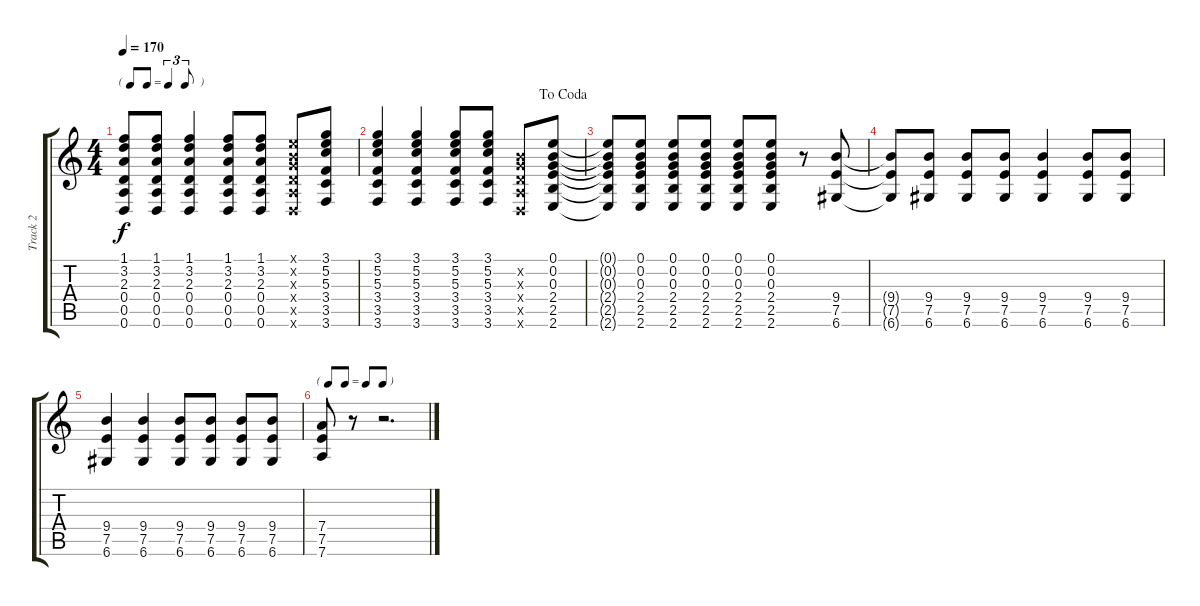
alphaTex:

\track ("Track 2" "Track 2") {instrument electricguitarjazz}
\staff {score tabs}
\tuning (E4 B3 G3 D3 A2 D2) {hide}
\ts (4 4)
\tf triplet8th
\tempo 170
\clef g2
\ks c
(1.1{t} 3.2{t} 2.3{t} 0.4{t} 0.5{t} 0.6{t}).8{dy f} (1.1 3.2 2.3 0.4 0.5 0.6).8 (1.1 3.2 2.3 0.4 0.5 0.6).4 (1.1 3.2 2.3 0.4 0.5 0.6).8 (1.1 3.2 2.3 0.4 0.5 0.6).8 (0.1{x} 0.2{x} 0.3{x} 0.4{x} 0.5{x} 0.6{x}).8 (3.1 5.2 5.3 3.4 3.5 3.6).8 |
\jump dacoda
(3.1 5.2 5.3 3.4 3.5 3.6).4 (3.1 5.2 5.3 3.4 3.5 3.6).4 (3.1 5.2 5.3 3.4 3.5 3.6).8 (3.1 5.2 5.3 3.4 3.5 3.6).8 (0.2{x} 0.3{x} 0.4{x} 0.5{x} 0.6{x}).8 (0.1 0.2 0.3 2.4 2.5 2.6).8 |
(0.1{t} 0.2{t} 0.3{t} 2.4{t} 2.5{t} 2.6{t}).8 (0.1 0.2 0.3 2.4 2.5 2.6).8 (0.1 0.2 0.3 2.4 2.5 2.6).8 (0.1 0.2 0.3 2.4 2.5 2.6).8 (0.1 0.2 0.3 2.4 2.5 2.6).8 (0.1 0.2 0.3 2.4 2.5 2.6).8 r.8 (9.4 7.5 6.6).8 |
(9.4{t} 7.5{t} 6.6{t}).8 (9.4 7.5 6.6).8 (9.4 7.5 6.6).8 (9.4 7.5 6.6).8 (9.4 7.5 6.6).4 (9.4 7.5 6.6).8 (9.4 7.5 6.6).8 |
(9.4 7.5 6.6).4 (9.4 7.5 6.6).4 (9.4 7.5 6.6).8 (9.4 7.5 6.6).8 (9.4 7.5 6.6).8 (9.4 7.5 6.6).8 |
\tf none
(7.4 7.5 7.6).8 r.8 r.2{d}
